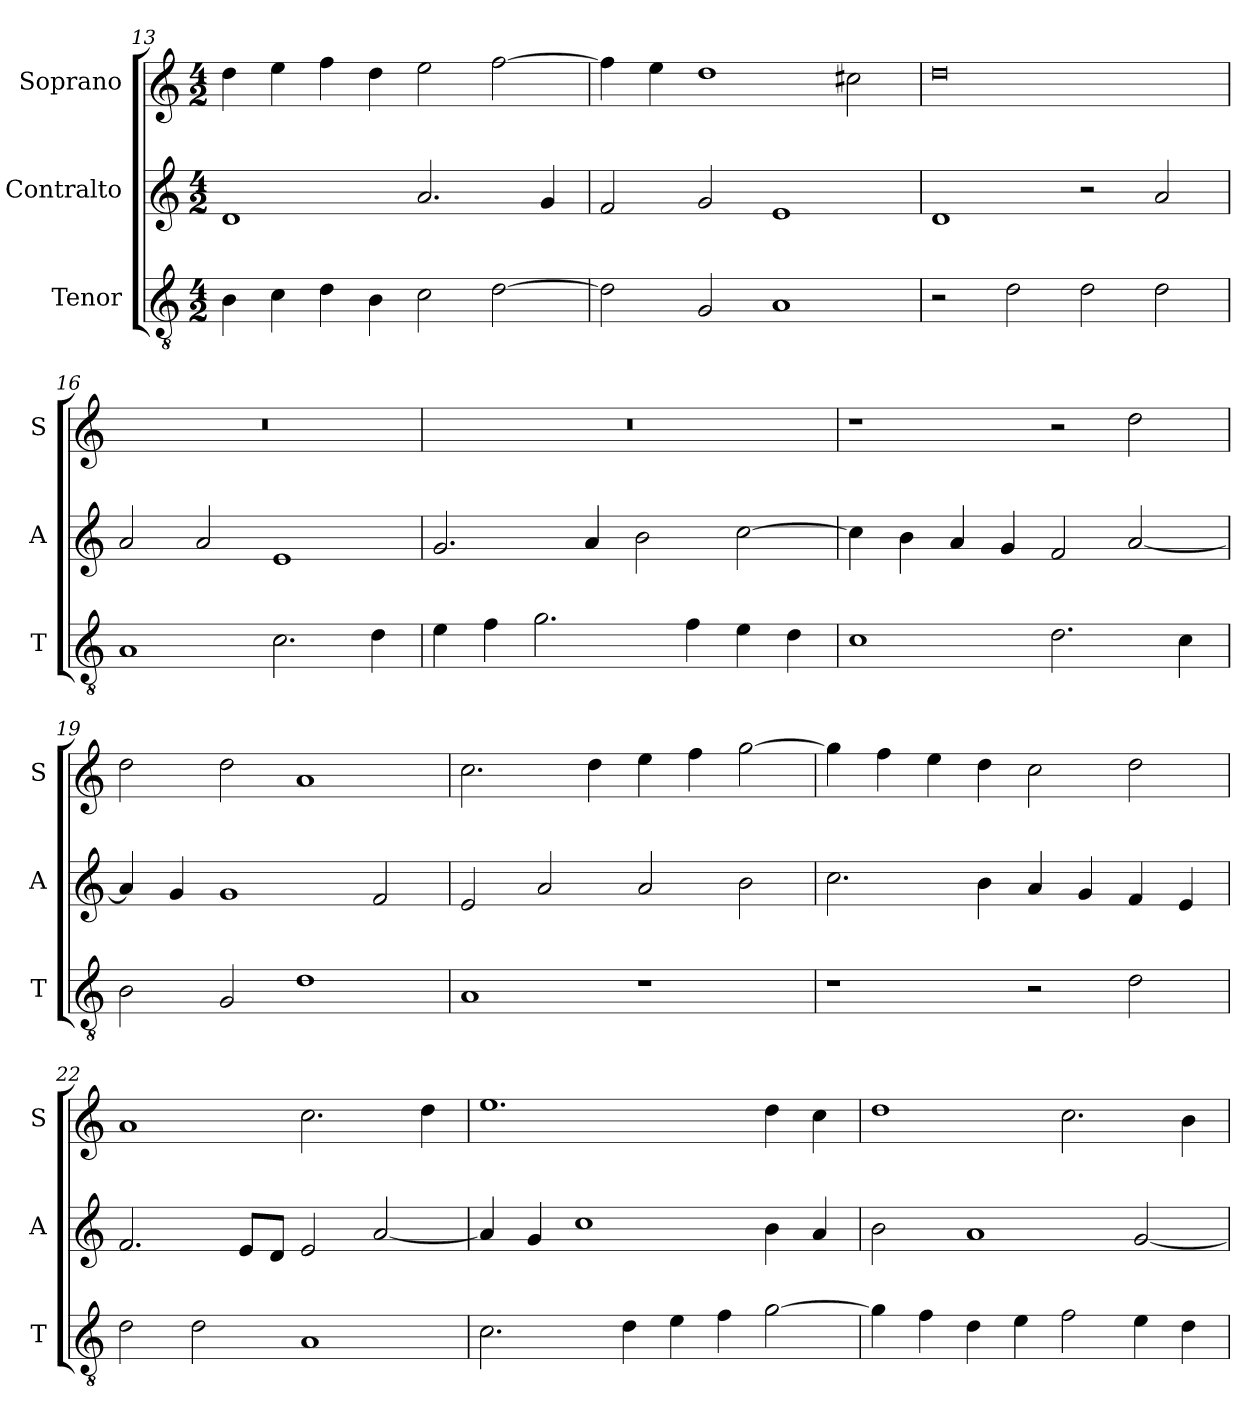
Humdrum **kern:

**kern	**kern	**kern
*part3	*part2	*part1
*staff3	*staff2	*staff1
*I"Tenor	*I"Contralto	*I"Soprano
*I'T	*I'A	*I'S
*clefGv2	*clefG2	*clefG2
*k[]	*k[]	*k[]
*D:dor	*D:dor	*D:dor
*M4/2	*M4/2	*M4/2
=13	=13	=13
4B	1d	4dd
4c	.	4ee
4d	.	4ff
4B	.	4dd
2c	2.a	2ee
[2d	.	[2ff
.	4g	.
=14	=14	=14
2d]	2f	4ff]
.	.	4ee
2G	2g	1dd
1A	1e	.
.	.	2cc#X
=15	=15	=15
2r	1d	0dd
2d	.	.
2d	2r	.
2d	2a	.
=16	=16	=16
1A	2a	0r
.	2a	.
2.c	1e	.
4d	.	.
=17	=17	=17
4e	2.g	0r
4f	.	.
2.g	.	.
.	4a	.
.	2b	.
4f	.	.
4e	[2cc	.
4d	.	.
=18	=18	=18
1c	4cc]	1r
.	4b	.
.	4a	.
.	4g	.
2.d	2f	2r
.	[2a	2dd
4c	.	.
=19	=19	=19
2B	4a]	2dd
.	4g	.
2G	1g	2dd
1d	.	1a
.	2f	.
=20	=20	=20
1A	2e	2.cc
.	2a	.
.	.	4dd
1r	2a	4ee
.	.	4ff
.	2b	[2gg
=21	=21	=21
1r	2.cc	4gg]
.	.	4ff
.	.	4ee
.	4b	4dd
2r	4a	2cc
.	4g	.
2d	4f	2dd
.	4e	.
=22	=22	=22
2d	2.f	1a
2d	.	.
.	8e/L	.
.	8d/J	.
1A	2e	2.cc
.	[2a	.
.	.	4dd
=23	=23	=23
2.c	4a]	1.ee
.	4g	.
.	1cc	.
4d	.	.
4e	.	.
4f	.	.
[2g	4b	4dd
.	4a	4cc
=24	=24	=24
4g]	2b	1dd
4f	.	.
4d	1a	.
4e	.	.
2f	.	2.cc
4e	[2g	.
4d	.	4b
=	=	=
*-	*-	*-
